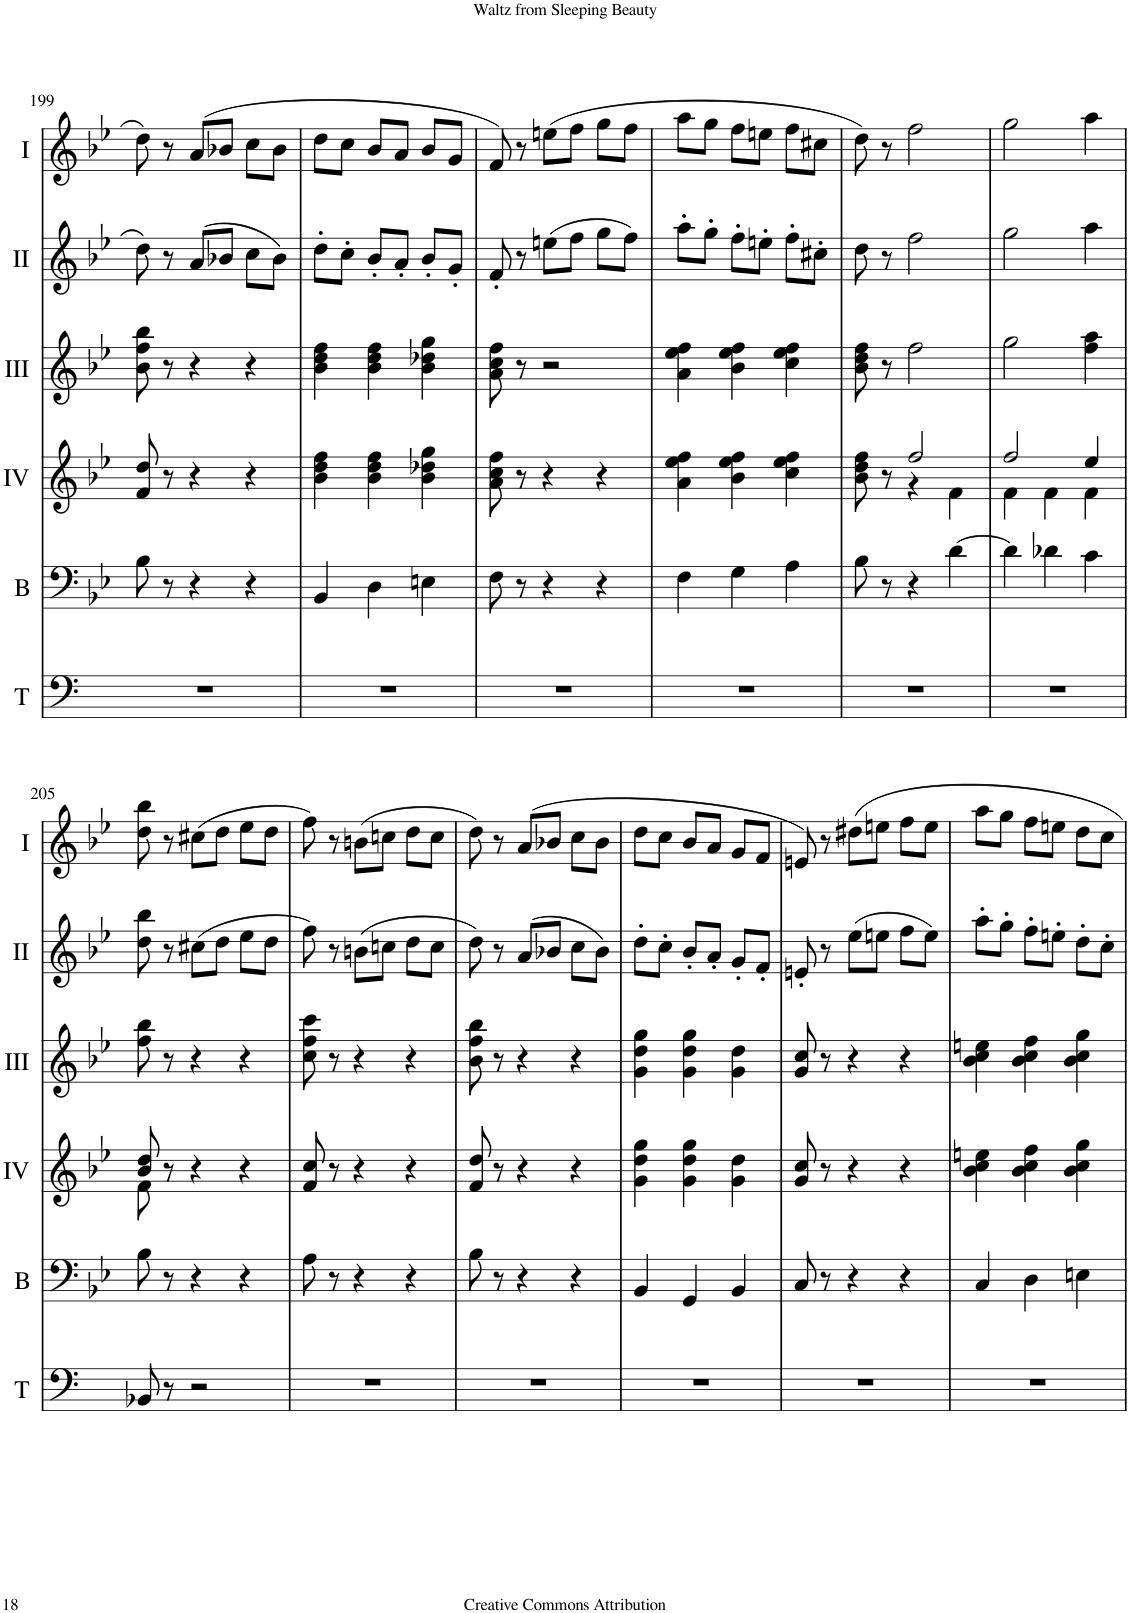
**kern	**kern	**kern	**kern	**kern	**kern
*part6	*part5	*part4	*part3	*part2	*part1
*staff6	*staff5	*staff4	*staff3	*staff2	*staff1
*I"Timp.	*I"Basson	*I"Acc. 4	*I"Acc. 3	*I"Acc. 2	*I"Acc. 1
*I'T	*I'B	*	*	*	*
!!LO:PB:g=z
*clefF4	*clefF4	*clefG2	*clefG2	*clefG2	*clefG2
*	*Trd7c12	*Trd7c12	*Trd7c12	*	*
*k[b-e-]	*k[b-e-]	*k[b-e-]	*k[b-e-]	*k[b-e-]	*k[b-e-]
*M3/4	*M3/4	*M3/4	*M3/4	*M3/4	*M3/4
=199	=199	=199	=199	=199	=199
2.r	8B-\	8f/ 8dd/	8b-\ 8ff\ 8bb-\	8dd\	8dd\
.	8r	8r	8r	8r	8r
.	4r	4r	4r	(8a/L	(8a/L
.	.	.	.	8b-X/J	8b-X/J
.	4r	4r	4r	8cc\L	8cc\L
.	.	.	.	8b-\J)	8b-\J
=200	=200	=200	=200	=200	=200
2.r	4BB-/	4b-\ 4dd\ 4ff\	4b-\ 4dd\ 4ff\	8dd'\L	8dd\L
.	.	.	.	8cc'\J	8cc\J
.	4D\	4b-\ 4dd\ 4ff\	4b-\ 4dd\ 4ff\	8b-'/L	8b-/L
.	.	.	.	8a'/J	8a/J
.	4En\	4b-\ 4dd-X\ 4gg\	4b-\ 4dd-X\ 4gg\	8b-'/L	8b-/L
.	.	.	.	8g'/J	8g/J
=201	=201	=201	=201	=201	=201
*	*	*^	*	*	*
2.r	8F\	8a\ 8cc\ 8ff\	4ryy	8a\ 8cc\ 8ff\	8f'/	8f/)
.	8r	8r	.	8r	8r	8r
.	4r	4r	4ryy	2r	(8een\L	(8een\L
.	.	.	.	.	8ff\J	8ff\J
.	4r	4r	4ryy	.	8gg\L	8gg\L
.	.	.	.	.	8ff\J)	8ff\J
*	*	*v	*v	*	*	*
=202	=202	=202	=202	=202	=202
2.r	4F\	4a\ 4ee-\ 4ff\	4a\ 4ee-\ 4ff\	8aa'\L	8aa\L
.	.	.	.	8gg'\J	8gg\J
.	4G\	4b-\ 4ee-\ 4ff\	4b-\ 4ee-\ 4ff\	8ff'\L	8ff\L
.	.	.	.	8een'\J	8een\J
.	4A\	4cc\ 4ee-\ 4ff\	4cc\ 4ee-\ 4ff\	8ff'\L	8ff\L
.	.	.	.	8cc#X'\J	8cc#X\J
=203	=203	=203	=203	=203	=203
*	*	*^	*	*	*
2.r	8B-\	8b-\ 8dd\ 8ff\	4ryy	8b-\ 8dd\ 8ff\	8dd\	8dd\)
.	8r	8r	.	8r	8r	8r
.	4r	2ff/	4r	2ff\	2ff\	2ff\
.	[4d\	.	4f\	.	.	.
=204	=204	=204	=204	=204	=204	=204
2.r	4d\]	2ff/	4f\	2gg\	2gg\	2gg\
.	4d-X\	.	4f\	.	.	.
.	4c\	4ee-/	4f\	4ff\ 4aa\	4aa\	4aa\
!!LO:LB:g=z
=205	=205	=205	=205	=205	=205	=205
8BB-X/	8B-\	8b-/ 8dd/	8f\	8ff\ 8bb-\	8dd\ 8bb-\	8dd\ 8bb-\
8r	8r	8r	8ryy	8r	8r	8r
2r	4r	4r	4ryy	4r	(8cc#X\L	(8cc#X\L
.	.	.	.	.	8dd\J	8dd\J
.	4r	4r	4ryy	4r	8ee-\L	8ee-\L
.	.	.	.	.	8dd\J	8dd\J
*	*	*v	*v	*	*	*
=206	=206	=206	=206	=206	=206
2.r	8A\	8f/ 8cc/	8cc\ 8ff\ 8ccc\	8ff\)	8ff\)
.	8r	8r	8r	8r	8r
.	4r	4r	4r	(8bn\L	(8bn\L
.	.	.	.	8ccn\J	8ccn\J
.	4r	4r	4r	8dd\L	8dd\L
.	.	.	.	8cc\J	8cc\J
=207	=207	=207	=207	=207	=207
2.r	8B-\	8f/ 8dd/	8b-\ 8ff\ 8bb-\	8dd\)	8dd\)
.	8r	8r	8r	8r	8r
.	4r	4r	4r	(8a/L	(8a/L
.	.	.	.	8b-X/J	8b-X/J
.	4r	4r	4r	8cc\L	8cc\L
.	.	.	.	8b-\J)	8b-\J
=208	=208	=208	=208	=208	=208
2.r	4BB-/	4g\ 4dd\ 4gg\	4g\ 4dd\ 4gg\	8dd'\L	8dd\L
.	.	.	.	8cc'\J	8cc\J
.	4GG/	4g\ 4dd\ 4gg\	4g\ 4dd\ 4gg\	8b-'/L	8b-/L
.	.	.	.	8a'/J	8a/J
.	4BB-/	4g\ 4dd\	4g\ 4dd\	8g'/L	8g/L
.	.	.	.	8f'/J	8f/J
=209	=209	=209	=209	=209	=209
2.r	8C/	8g/ 8cc/	8g/ 8cc/	8en'/	8en/)
.	8r	8r	8r	8r	8r
.	4r	4r	4r	(8ee-\L	8dd#X\L
.	.	.	.	8een\J	8een\J
.	4r	4r	4r	8ff\L	8ff\L
.	.	.	.	8ee\J)	8ee\J
=210	=210	=210	=210	=210	=210
2.r	4C/	4b-\ 4cc\ 4een\	4b-\ 4cc\ 4een\	8aa'\L	8aa\L
.	.	.	.	8gg'\J	8gg\J
.	4D\	4b-\ 4cc\ 4ff\	4b-\ 4cc\ 4ff\	8ff'\L	8ff\L
.	.	.	.	8een'\J	8een\J
.	4En\	4b-\ 4cc\ 4gg\	4b-\ 4cc\ 4gg\	8dd'\L	8dd\L
.	.	.	.	8cc'\J	8cc\J
=	=	=	=	=	=
*-	*-	*-	*-	*-	*-
